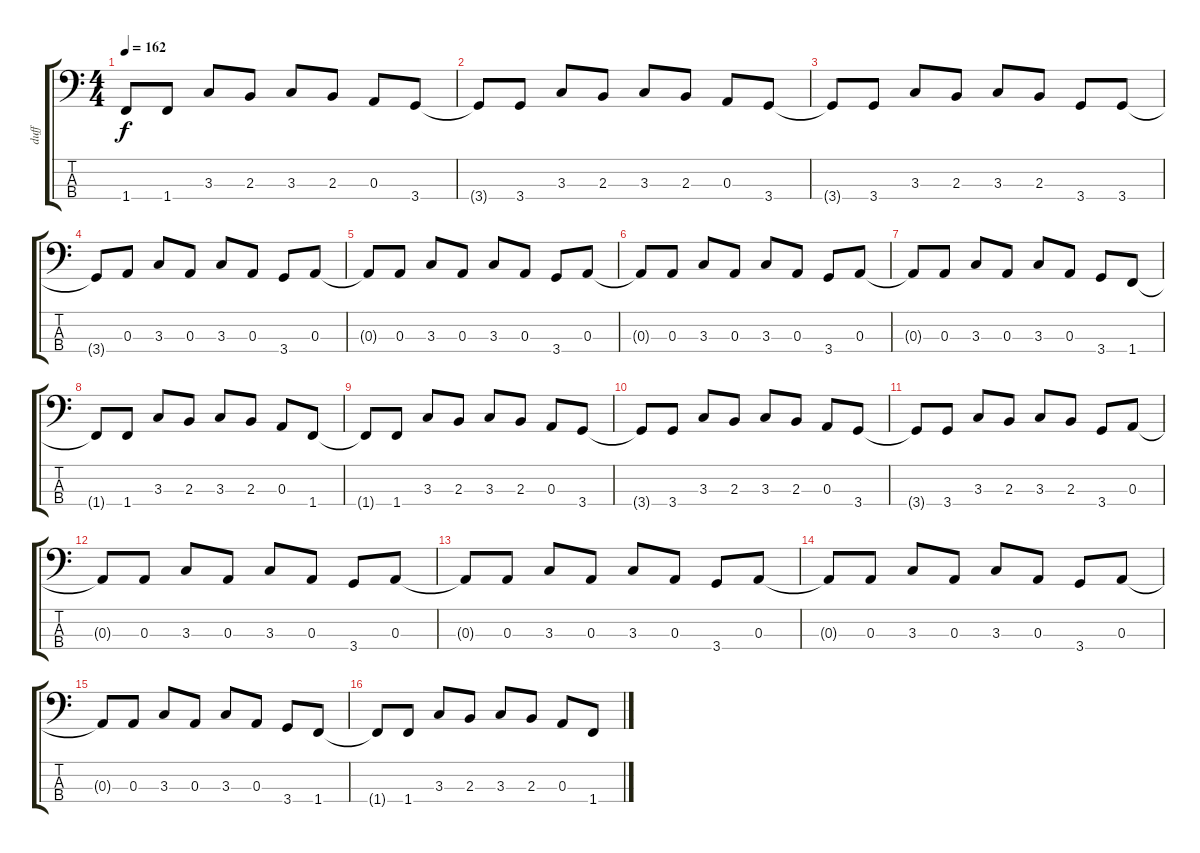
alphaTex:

\track ("duff" "duff") {instrument slapbass1}
\staff {score tabs}
\tuning (G2 D2 A1 E1) {hide}
\ts (4 4)
\tempo 162
\clef f4
\ks c
1.4{t}.8{dy f} 1.4.8 3.3.8 2.3.8 3.3.8 2.3.8 0.3.8 3.4.8 |
3.4{t}.8 3.4.8 3.3.8 2.3.8 3.3.8 2.3.8 0.3.8 3.4.8 |
3.4{t}.8 3.4.8 3.3.8 2.3.8 3.3.8 2.3.8 3.4.8 3.4.8 |
3.4{t}.8 0.3.8 3.3.8 0.3.8 3.3.8 0.3.8 3.4.8 0.3.8 |
0.3{t}.8 0.3.8 3.3.8 0.3.8 3.3.8 0.3.8 3.4.8 0.3.8 |
0.3{t}.8 0.3.8 3.3.8 0.3.8 3.3.8 0.3.8 3.4.8 0.3.8 |
0.3{t}.8 0.3.8 3.3.8 0.3.8 3.3.8 0.3.8 3.4.8 1.4.8 |
1.4{t}.8 1.4.8 3.3.8 2.3.8 3.3.8 2.3.8 0.3.8 1.4.8 |
1.4{t}.8 1.4.8 3.3.8 2.3.8 3.3.8 2.3.8 0.3.8 3.4.8 |
3.4{t}.8 3.4.8 3.3.8 2.3.8 3.3.8 2.3.8 0.3.8 3.4.8 |
3.4{t}.8 3.4.8 3.3.8 2.3.8 3.3.8 2.3.8 3.4.8 0.3.8 |
0.3{t}.8 0.3.8 3.3.8 0.3.8 3.3.8 0.3.8 3.4.8 0.3.8 |
0.3{t}.8 0.3.8 3.3.8 0.3.8 3.3.8 0.3.8 3.4.8 0.3.8 |
0.3{t}.8 0.3.8 3.3.8 0.3.8 3.3.8 0.3.8 3.4.8 0.3.8 |
0.3{t}.8 0.3.8 3.3.8 0.3.8 3.3.8 0.3.8 3.4.8 1.4.8 |
1.4{t}.8 1.4.8 3.3.8 2.3.8 3.3.8 2.3.8 0.3.8 1.4.8
